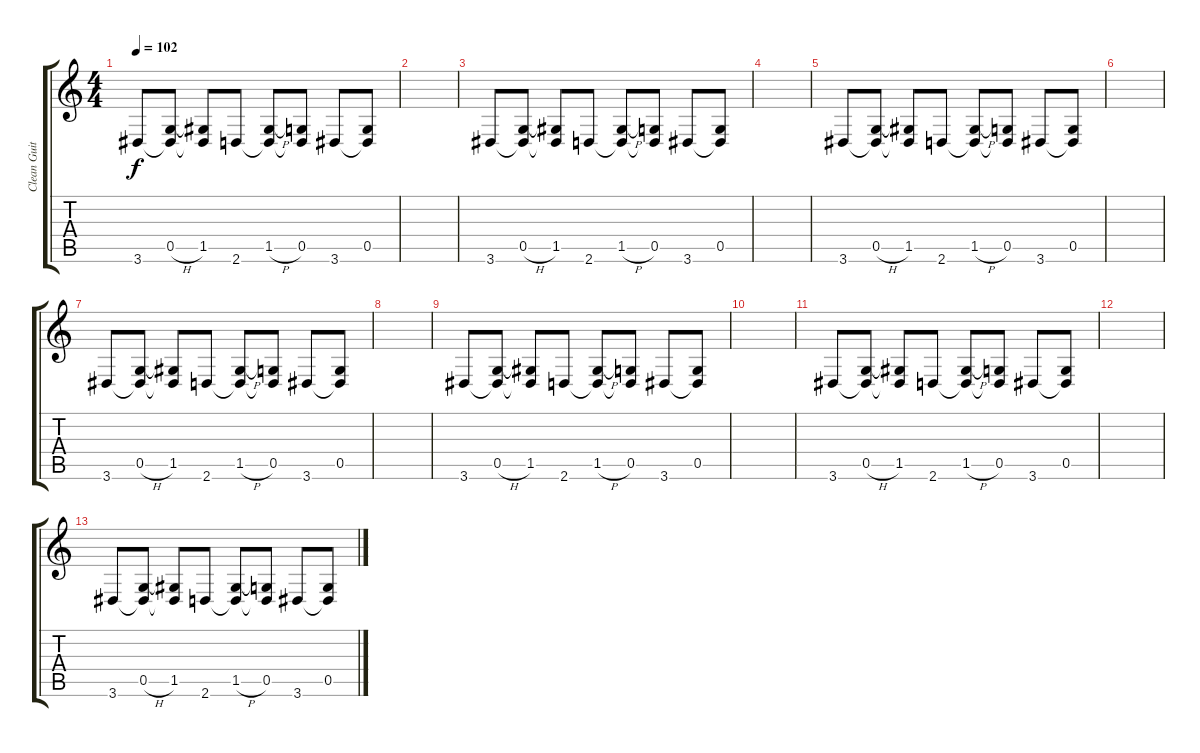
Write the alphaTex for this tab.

\track ("Clean Guitar" "Clean Guit") {instrument electricguitarclean}
\staff {score tabs}
\tuning (D4 A3 F3 C3 G2 C2) {hide}
\ts (4 4)
\tempo 102
\clef g2
\ks c
3.6.8{dy f} (0.5{h} 3.6{t}).8 (1.5 3.6{t}).8 2.6.8 (1.5{h} 2.6{t}).8 (0.5 2.6{t}).8 3.6.8 (0.5 3.6{t}).8 |
|
3.6.8 (0.5{h} 3.6{t}).8 (1.5 3.6{t}).8 2.6.8 (1.5{h} 2.6{t}).8 (0.5 2.6{t}).8 3.6.8 (0.5 3.6{t}).8 |
|
3.6.8 (0.5{h} 3.6{t}).8 (1.5 3.6{t}).8 2.6.8 (1.5{h} 2.6{t}).8 (0.5 2.6{t}).8 3.6.8 (0.5 3.6{t}).8 |
|
3.6.8 (0.5{h} 3.6{t}).8 (1.5 3.6{t}).8 2.6.8 (1.5{h} 2.6{t}).8 (0.5 2.6{t}).8 3.6.8 (0.5 3.6{t}).8 |
|
3.6.8 (0.5{h} 3.6{t}).8 (1.5 3.6{t}).8 2.6.8 (1.5{h} 2.6{t}).8 (0.5 2.6{t}).8 3.6.8 (0.5 3.6{t}).8 |
|
3.6.8 (0.5{h} 3.6{t}).8 (1.5 3.6{t}).8 2.6.8 (1.5{h} 2.6{t}).8 (0.5 2.6{t}).8 3.6.8 (0.5 3.6{t}).8 |
|
3.6.8 (0.5{h} 3.6{t}).8 (1.5 3.6{t}).8 2.6.8 (1.5{h} 2.6{t}).8 (0.5 2.6{t}).8 3.6.8 (0.5 3.6{t}).8
